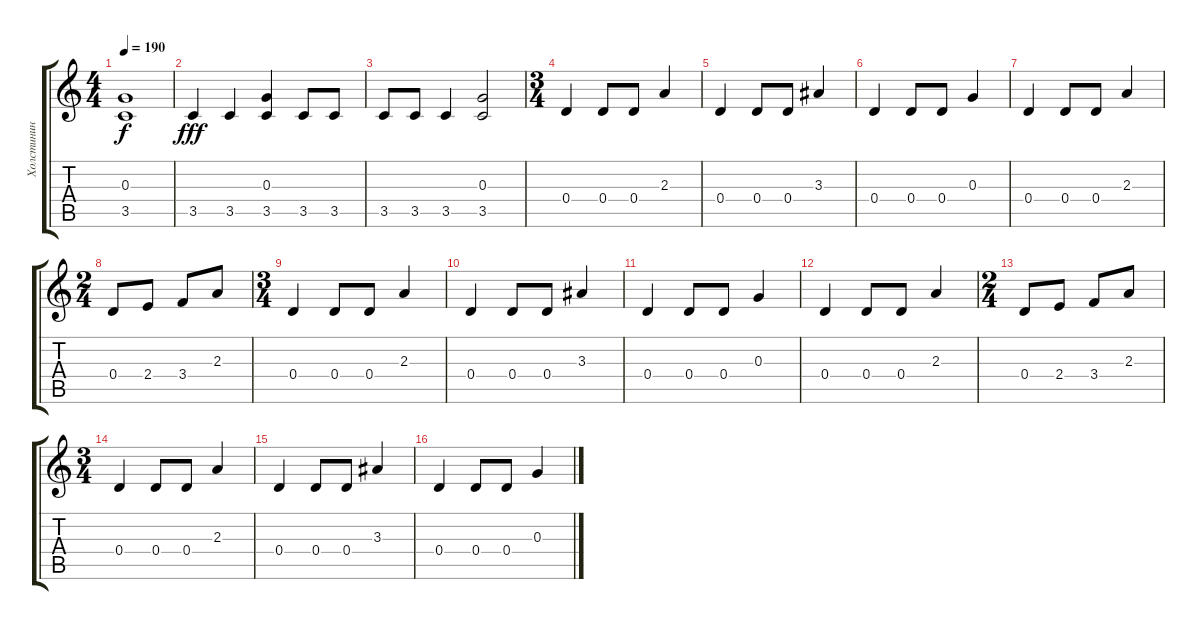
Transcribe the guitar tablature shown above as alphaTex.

\track ("Холстинин" "Холстинин") {instrument distortionguitar}
\staff {score tabs}
\tuning (E4 B3 G3 D3 A2 E2) {hide}
\ts (4 4)
\tempo 190
\clef g2
\ks c
(0.3{t} 3.5{t}).1{dy f} |
3.5.4{dy fff} 3.5.4 (0.3 3.5).4 3.5.8 3.5.8 |
3.5.8 3.5.8 3.5.4 (0.3 3.5).2 |
\ts (3 4)
0.4.4 0.4.8 0.4.8 2.3.4 |
0.4.4 0.4.8 0.4.8 3.3.4 |
0.4.4 0.4.8 0.4.8 0.3.4 |
0.4.4 0.4.8 0.4.8 2.3.4 |
\ts (2 4)
0.4.8 2.4.8 3.4.8 2.3.8 |
\ts (3 4)
0.4.4 0.4.8 0.4.8 2.3.4 |
0.4.4 0.4.8 0.4.8 3.3.4 |
0.4.4 0.4.8 0.4.8 0.3.4 |
0.4.4 0.4.8 0.4.8 2.3.4 |
\ts (2 4)
0.4.8 2.4.8 3.4.8 2.3.8 |
\ts (3 4)
0.4.4 0.4.8 0.4.8 2.3.4 |
0.4.4 0.4.8 0.4.8 3.3.4 |
0.4.4 0.4.8 0.4.8 0.3.4
